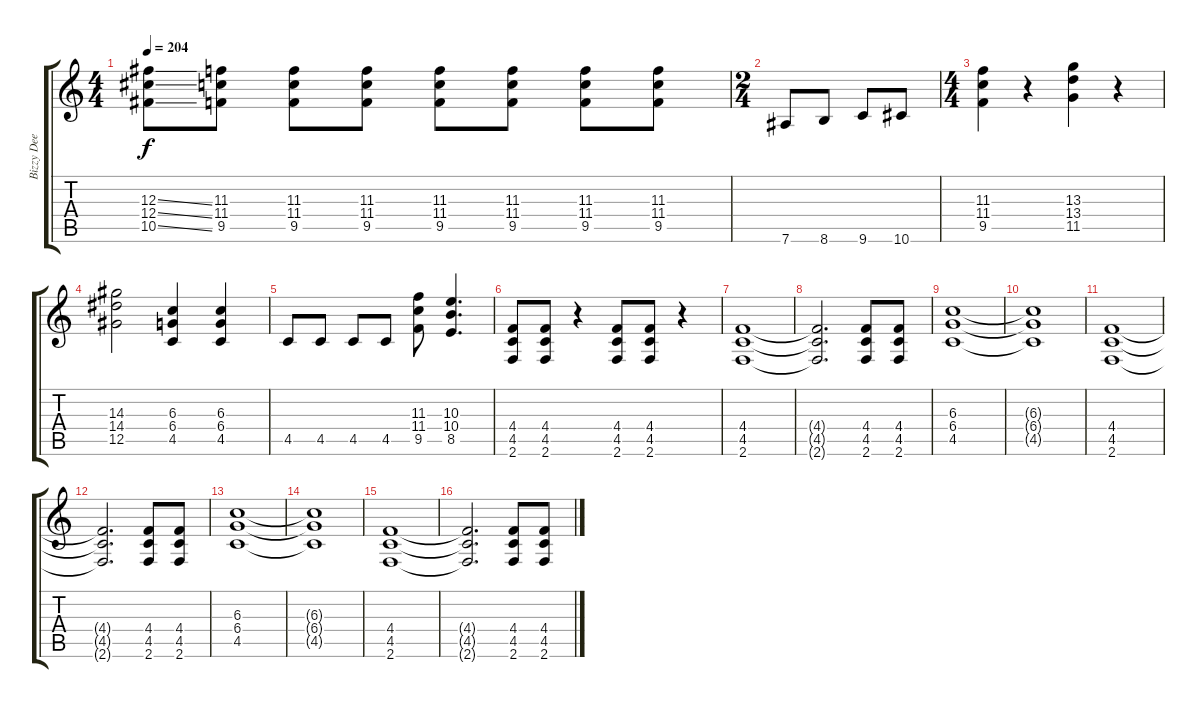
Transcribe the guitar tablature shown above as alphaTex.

\track ("Bizzy Dee" "Bizzy Dee") {instrument distortionguitar}
\staff {score tabs}
\tuning (Eb4 Bb3 Gb3 Db3 Ab2 Eb2) {hide}
\ts (4 4)
\tempo 204
\clef g2
\ks c
(12.3{ss} 12.4{ss} 10.5{ss}).8{dy f} (11.3 11.4 9.5).8 (11.3 11.4 9.5).8 (11.3 11.4 9.5).8 (11.3 11.4 9.5).8 (11.3 11.4 9.5).8 (11.3 11.4 9.5).8 (11.3 11.4 9.5).8 |
\ts (2 4)
7.6.8 8.6.8 9.6.8 10.6.8 |
\ts (4 4)
(11.3 11.4 9.5).4 r.4 (13.3 13.4 11.5).4 r.4 |
(14.3 14.4 12.5).2 (6.3 6.4 4.5).4 (6.3 6.4 4.5).4 |
4.5.8 4.5.8 4.5.8 4.5.8 (11.3 11.4 9.5).8 (10.3 10.4 8.5).4{d} |
(4.4 4.5 2.6).8 (4.4 4.5 2.6).8 r.4 (4.4 4.5 2.6).8 (4.4 4.5 2.6).8 r.4 |
(4.4 4.5 2.6).1 |
(4.4{t} 4.5{t} 2.6{t}).2{d} (4.4 4.5 2.6).8 (4.4 4.5 2.6).8 |
(6.3 6.4 4.5).1 |
(6.3{t} 6.4{t} 4.5{t}).1 |
(4.4 4.5 2.6).1 |
(4.4{t} 4.5{t} 2.6{t}).2{d} (4.4 4.5 2.6).8 (4.4 4.5 2.6).8 |
(6.3 6.4 4.5).1 |
(6.3{t} 6.4{t} 4.5{t}).1 |
(4.4 4.5 2.6).1 |
(4.4{t} 4.5{t} 2.6{t}).2{d} (4.4 4.5 2.6).8 (4.4 4.5 2.6).8
